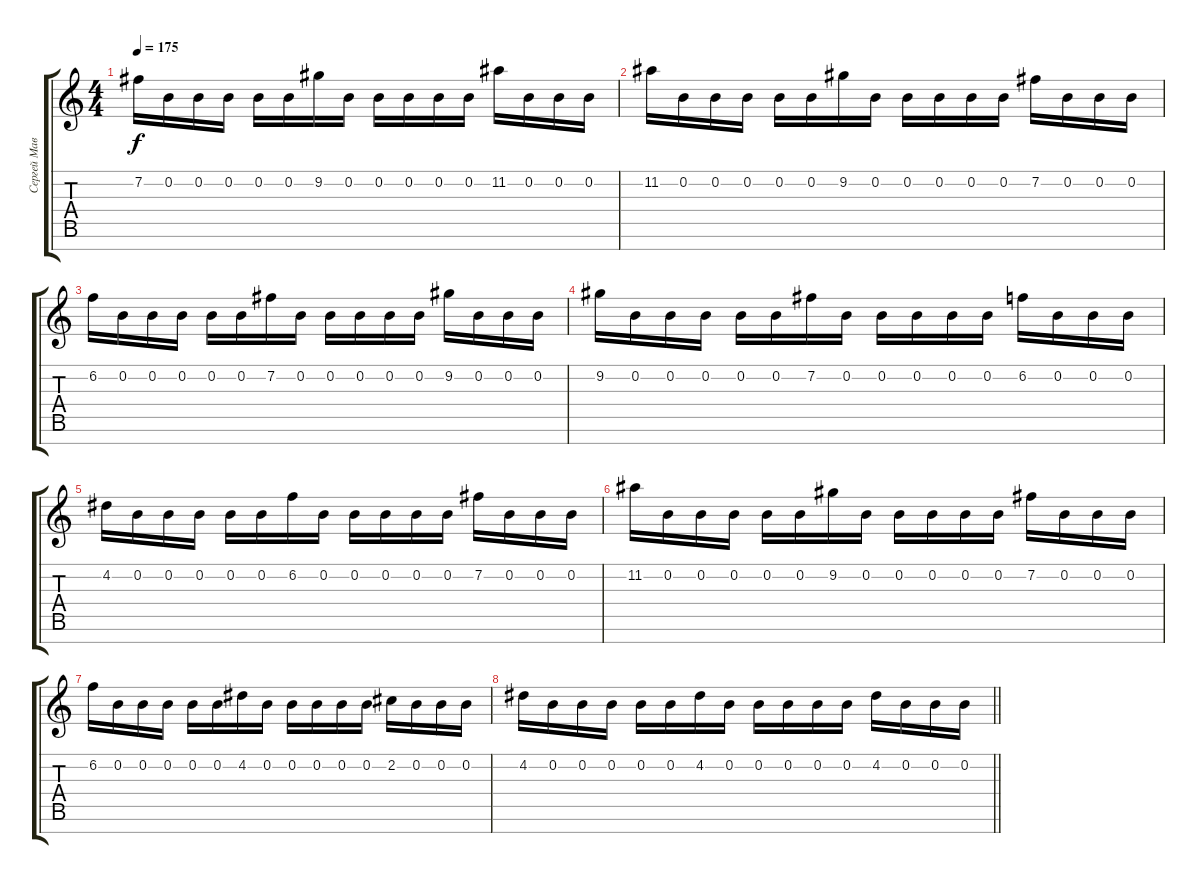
\track ("Сергей Маврин" "Сергей Мав") {instrument distortionguitar}
\staff {score tabs}
\tuning (E4 B3 G3 D3 A2 E2 B1) {hide}
\ts (4 4)
\tempo 175
\clef g2
\ks c
7.2.16{dy f} 0.2.16 0.2.16 0.2.16 0.2.16 0.2.16 9.2.16 0.2.16 0.2.16 0.2.16 0.2.16 0.2.16 11.2.16 0.2.16 0.2.16 0.2.16 |
11.2.16 0.2.16 0.2.16 0.2.16 0.2.16 0.2.16 9.2.16 0.2.16 0.2.16 0.2.16 0.2.16 0.2.16 7.2.16 0.2.16 0.2.16 0.2.16 |
6.2.16 0.2.16 0.2.16 0.2.16 0.2.16 0.2.16 7.2.16 0.2.16 0.2.16 0.2.16 0.2.16 0.2.16 9.2.16 0.2.16 0.2.16 0.2.16 |
9.2.16 0.2.16 0.2.16 0.2.16 0.2.16 0.2.16 7.2.16 0.2.16 0.2.16 0.2.16 0.2.16 0.2.16 6.2.16 0.2.16 0.2.16 0.2.16 |
4.2.16 0.2.16 0.2.16 0.2.16 0.2.16 0.2.16 6.2.16 0.2.16 0.2.16 0.2.16 0.2.16 0.2.16 7.2.16 0.2.16 0.2.16 0.2.16 |
11.2.16 0.2.16 0.2.16 0.2.16 0.2.16 0.2.16 9.2.16 0.2.16 0.2.16 0.2.16 0.2.16 0.2.16 7.2.16 0.2.16 0.2.16 0.2.16 |
6.2.16 0.2.16 0.2.16 0.2.16 0.2.16 0.2.16 4.2.16 0.2.16 0.2.16 0.2.16 0.2.16 0.2.16 2.2.16 0.2.16 0.2.16 0.2.16 |
\barLineRight lightlight
4.2.16 0.2.16 0.2.16 0.2.16 0.2.16 0.2.16 4.2.16 0.2.16 0.2.16 0.2.16 0.2.16 0.2.16 4.2.16 0.2.16 0.2.16 0.2.16
